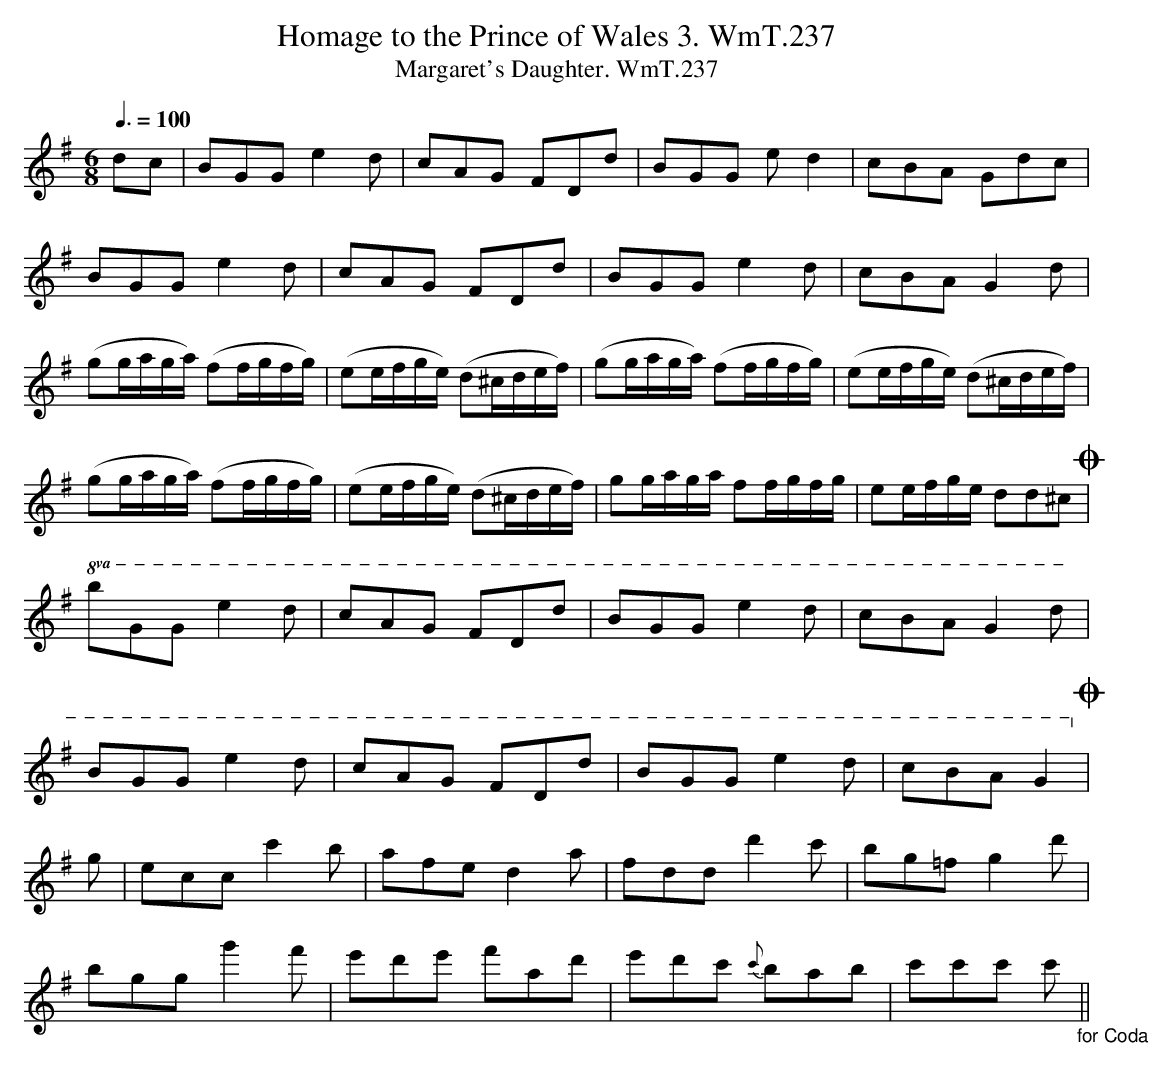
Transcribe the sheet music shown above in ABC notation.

X:1
T:Homage to the Prince of Wales 3. WmT.237
T:Margaret's Daughter. WmT.237
M:6/8
L:1/8
Q:3/8=100
K:G
dc|BGG e2d|cAG FDd|BGG e d2|cBA Gdc|
BGG e2d|cAG FDd|BGG e2 d|cBA G2d|
(gg/a/g/a/) (ff/g/f/g/)|(ee/f/g/e/) (d^c/d/e/f/)|(gg/a/g/a/) (ff/g/f/g/)|(ee/f/g/e/) (d^c/d/e/f/)|
(gg/a/g/a/) (ff/g/f/g/)|(ee/f/g/e/) (d^c/d/e/f/)|gg/a/g/a/ ff/g/f/g/|ee/f/g/e/ dd^c!coda!|
!8va(!bgg e'2d'|c'ag fdd'|bgg e'2 d'|c'ba g2 d'|
bgg e'2d'|c'ag fdd'|bgg e'2 d'|c'ba g2 !8va)!!coda!|
g|ecc c'2b|afe d2a|fdd d'2 c'|bg=f g2 d'|
bgg g'2f'|e'd'e' f'ad'|e'd'c' {c'}bab|c'c'c' c'"_for Coda"||
